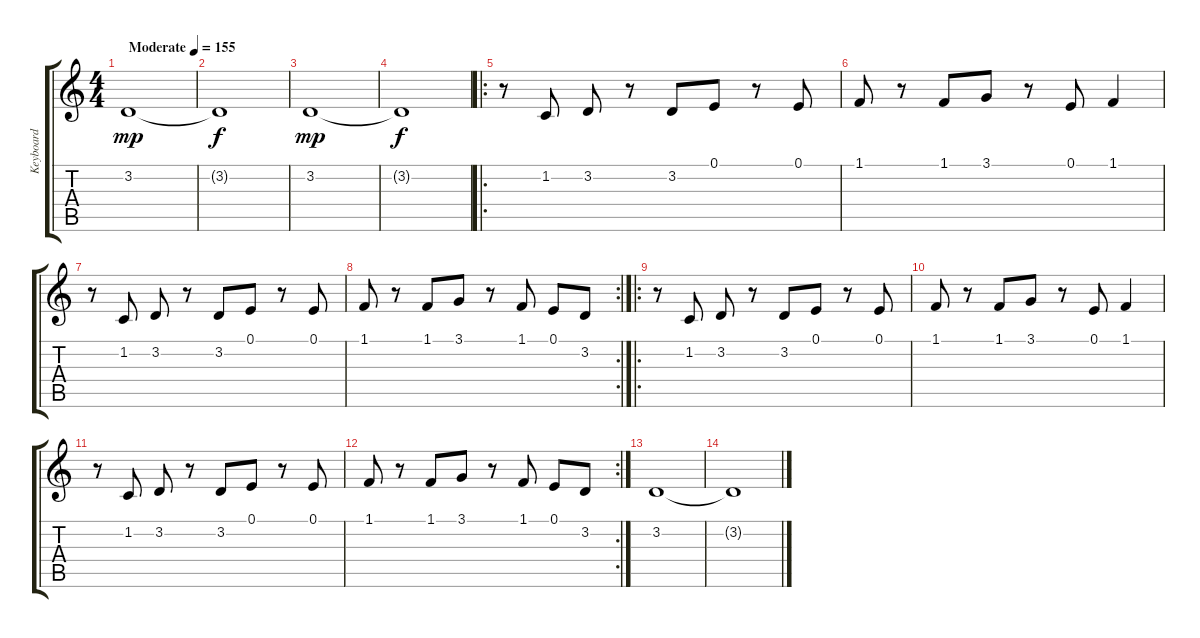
\track ("Keyboard" "Keyboard") {instrument synthstrings1}
\staff {score tabs}
\tuning (E4 B3 G3 D3 A2 E2) {hide}
\ts (4 4)
\tempo (155 "Moderate")
\clef g2
\ks c
3.2.1{dy mp instrument synthstrings1} |
3.2{t}.1{dy f} |
3.2.1{dy mp} |
3.2{t}.1{dy f} |
\ro
r.8 1.2.8 3.2.8 r.8 3.2.8 0.1.8 r.8 0.1.8 |
1.1.8 r.8 1.1.8 3.1.8 r.8 0.1.8 1.1.4 |
r.8 1.2.8 3.2.8 r.8 3.2.8 0.1.8 r.8 0.1.8 |
\rc 2
1.1.8 r.8 1.1.8 3.1.8 r.8 1.1.8 0.1.8 3.2.8 |
\ro
r.8 1.2.8 3.2.8 r.8 3.2.8 0.1.8 r.8 0.1.8 |
1.1.8 r.8 1.1.8 3.1.8 r.8 0.1.8 1.1.4 |
r.8 1.2.8 3.2.8 r.8 3.2.8 0.1.8 r.8 0.1.8 |
\rc 2
1.1.8 r.8 1.1.8 3.1.8 r.8 1.1.8 0.1.8 3.2.8 |
3.2.1 |
3.2{t}.1
